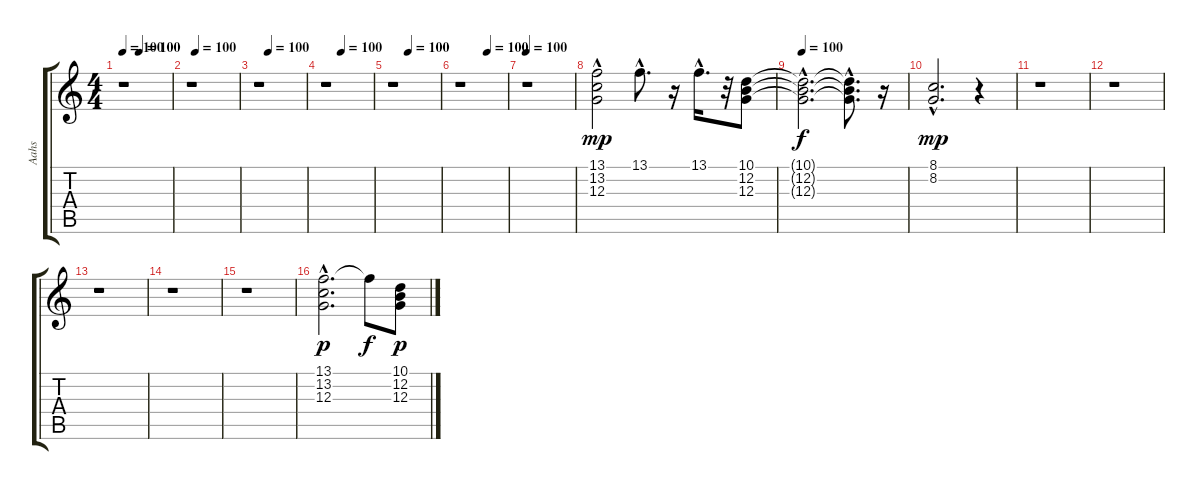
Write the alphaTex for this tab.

\track ("Aahs" "Aahs") {instrument choiraahs}
\staff {score tabs}
\tuning (E4 B3 G3 D3 A2 E2) {hide}
\ts (4 4)
\tempo 100
\tempo (100 0.34375)
\clef g2
\ks c
r.1{dy mp} |
\tempo (100 0.09375)
r.1 |
\tempo (100 0.21875)
r.1 |
\tempo (100 0.34375)
r.1 |
\tempo (100 0.34375)
r.1 |
\tempo (100 0.59375)
r.1 |
\tempo 100
r.1 |
(13.1{hac} 13.2 12.3).2 13.1{hac}.8{d} r.16 13.1{hac}.16{d} r.32 (10.1 12.2 12.3).8 |
\tempo 100
(10.1{hac t} 12.2{hac t} 12.3{hac t}).2{d dy f} (10.1{hac t} 12.2{hac t} 12.3{hac t}).8{d} r.16 |
(8.1{hac} 8.2{hac}).2{d dy mp} r.4 |
r.1 |
r.1 |
r.1 |
r.1 |
r.1 |
(13.1{hac} 13.2{hac} 12.3{hac}).2{d dy p} 13.1{t}.8{dy f} (10.1 12.2 12.3).8{dy p}
